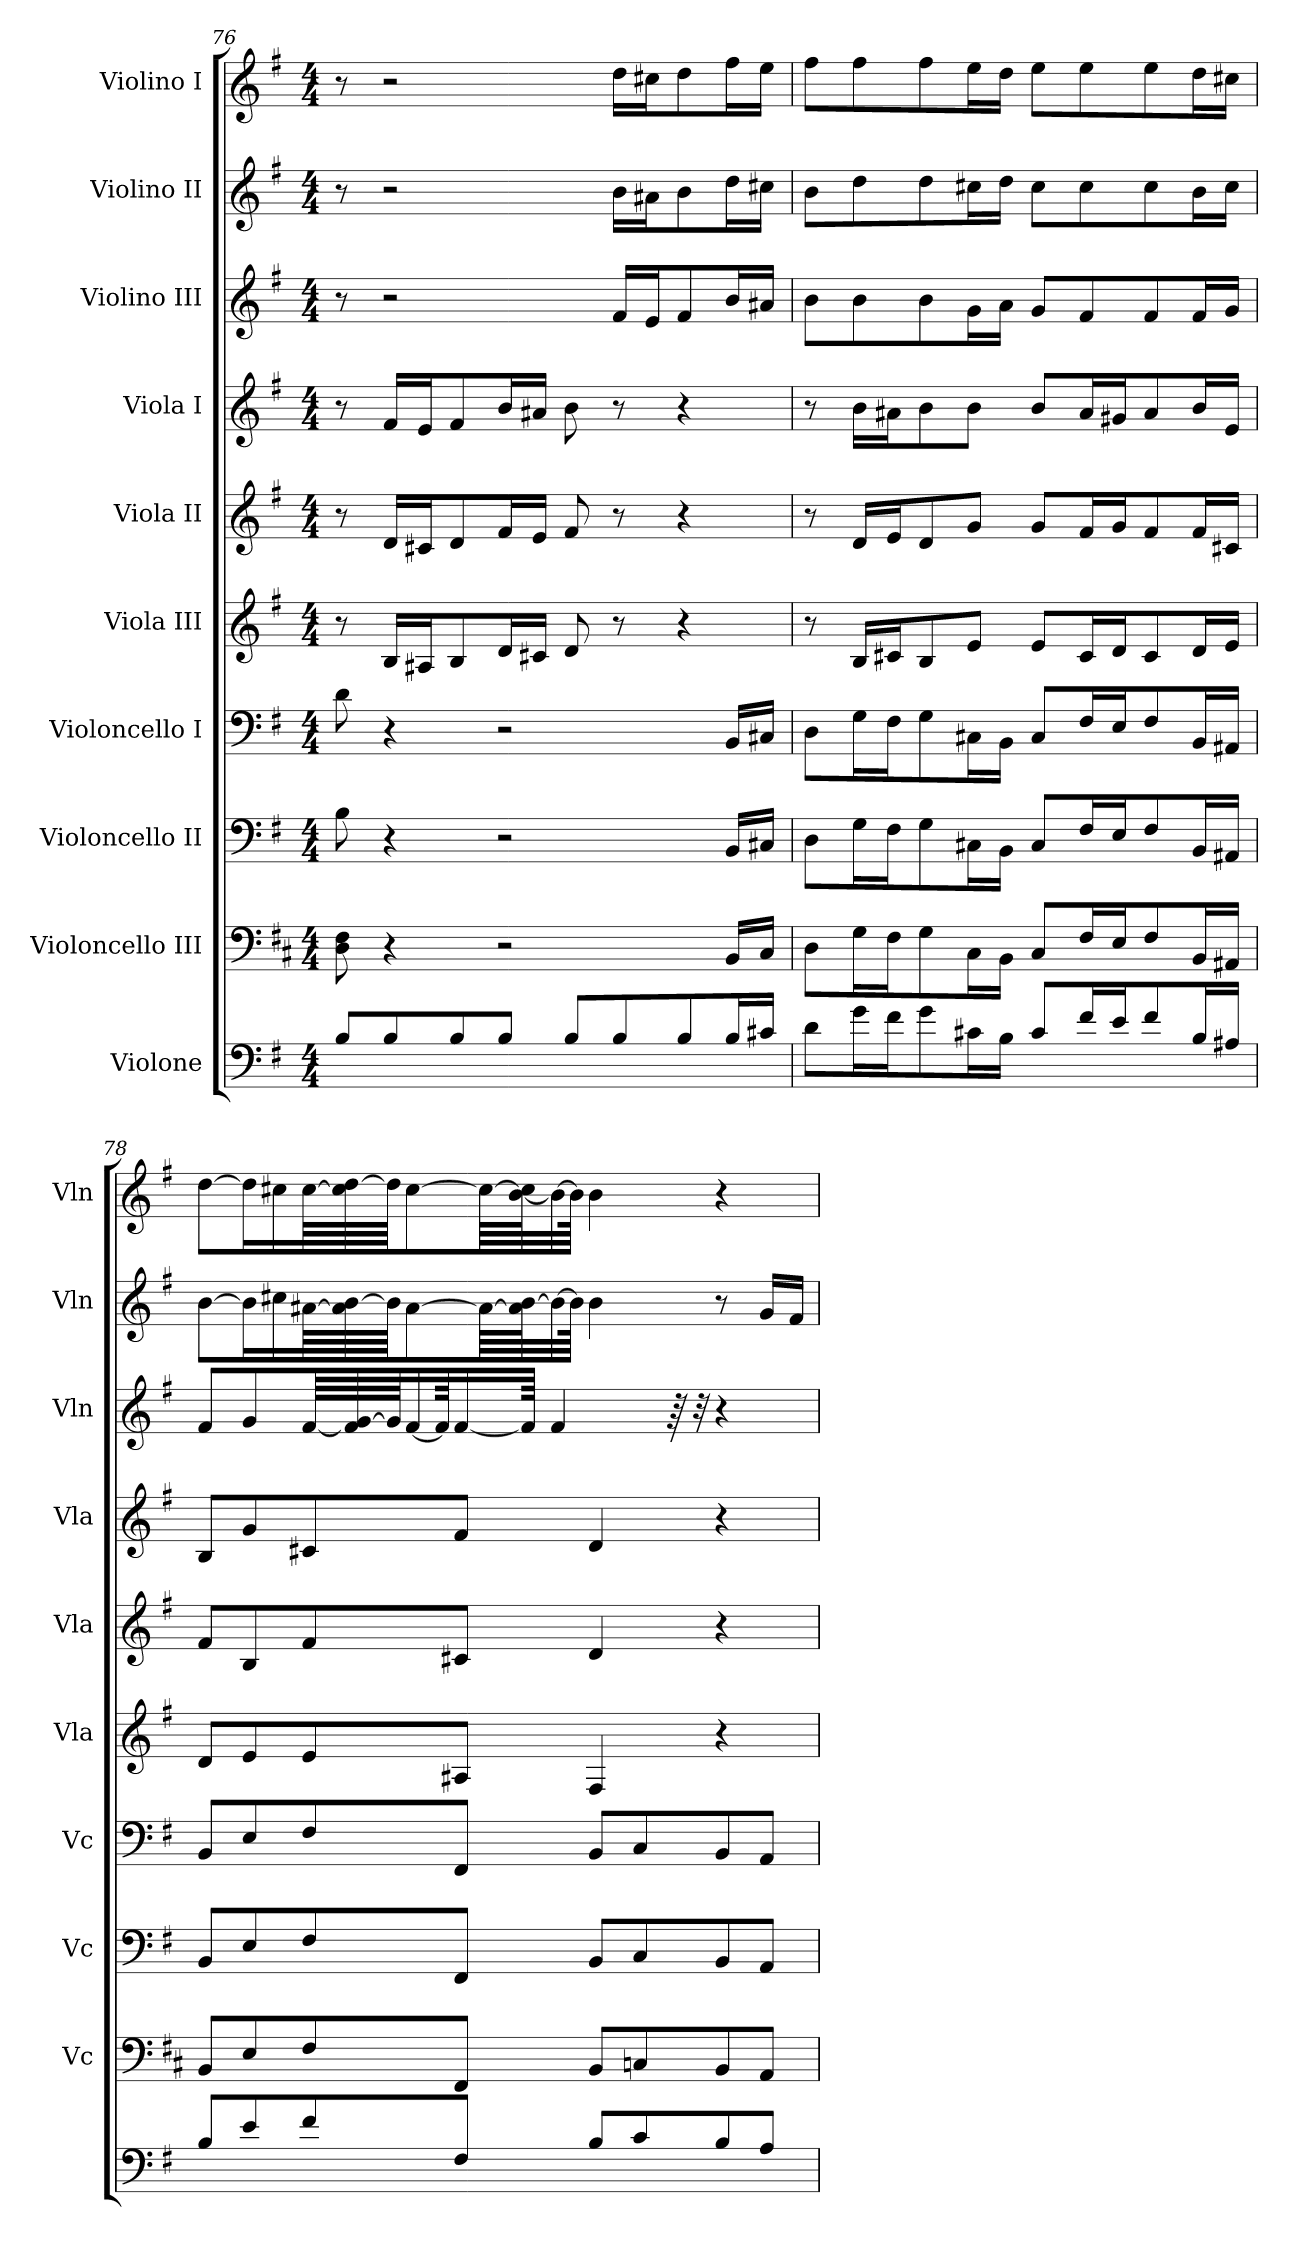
**kern	**kern	**kern	**kern	**kern	**kern	**kern	**kern	**kern	**kern
*part10	*part9	*part8	*part7	*part6	*part5	*part4	*part3	*part2	*part1
*staff10	*staff9	*staff8	*staff7	*staff6	*staff5	*staff4	*staff3	*staff2	*staff1
*I"Violone	*I"Violoncello III	*I"Violoncello  II	*I"Violoncello   I	*I"Viola       III	*I"Viola        II	*I"Viola         I	*I"Violino     III	*I"Violino      II	*I"Violino       I
*	*I'Vc	*I'Vc	*I'Vc	*I'Vla	*I'Vla	*I'Vla	*I'Vln	*I'Vln	*I'Vln
*clefF4	*clefF4	*clefF4	*clefF4	*clefG2	*clefG2	*clefG2	*clefG2	*clefG2	*clefG2
*ITrd7c12	*	*	*	*	*	*	*	*	*
*k[f#]	*k[f#c#]	*k[f#]	*k[f#]	*k[f#]	*k[f#]	*k[f#]	*k[f#]	*k[f#]	*k[f#]
*G:	*D:	*G:	*G:	*G:	*G:	*G:	*G:	*G:	*G:
*M4/4	*M4/4	*M4/4	*M4/4	*M4/4	*M4/4	*M4/4	*M4/4	*M4/4	*M4/4
=76	=76	=76	=76	=76	=76	=76	=76	=76	=76
8BB/L	8D\ 8F#\	8B\	8d\	8r	8r	8r	8r	8r	8r
8BB/	4r	4r	4r	16B/LL	16d/LL	16f#/LL	2r	2r	2r
.	.	.	.	16A#X/J	16c#X/J	16e/J	.	.	.
8BB/	.	.	.	8B/	8d/	8f#/	.	.	.
8BB/J	2r	2r	2r	16d/L	16f#/L	16b/L	.	.	.
.	.	.	.	16c#X/JJ	16e/JJ	16a#X/JJ	.	.	.
8BB/L	.	.	.	8d/	8f#/	8b\	.	.	.
8BB/	.	.	.	8r	8r	8r	16f#/LL	16b\LL	16dd\LL
.	.	.	.	.	.	.	16e/J	16a#X\J	16cc#X\J
8BB/	.	.	.	4r	4r	4r	8f#/	8b\	8dd\
16BB/L	16BB/LL	16BB/LL	16BB/LL	.	.	.	16b/L	16dd\L	16ff#\L
16C#X/JJ	16C#/JJ	16C#X/JJ	16C#X/JJ	.	.	.	16a#X/JJ	16cc#X\JJ	16ee\JJ
!!LO:PB:g=z
=77	=77	=77	=77	=77	=77	=77	=77	=77	=77
8D\L	8D\L	8D\L	8D\L	8r	8r	8r	8b\L	8b\L	8ff#\L
16G\L	16G\L	16G\L	16G\L	16B/LL	16d/LL	16b\LL	8b\	8dd\	8ff#\
16F#\J	16F#\J	16F#\J	16F#\J	16c#X/J	16e/J	16a#X\J	.	.	.
8G\	8G\	8G\	8G\	8B/	8d/	8b\	8b\	8dd\	8ff#\
16C#X\L	16C#\L	16C#X\L	16C#X\L	8e/J	8g/J	8b\J	16g\L	16cc#X\L	16ee\L
16BB\JJ	16BB\JJ	16BB\JJ	16BB\JJ	.	.	.	16a\JJ	16dd\JJ	16dd\JJ
8C#/L	8C#/L	8C#/L	8C#/L	8e/L	8g/L	8b/L	8g/L	8cc#\L	8ee\L
16F#/L	16F#/L	16F#/L	16F#/L	16c#/L	16f#/L	16a#/L	8f#/	8cc#\	8ee\
16E/J	16E/J	16E/J	16E/J	16d/J	16g/J	16g#X/J	.	.	.
8F#/	8F#/	8F#/	8F#/	8c#/	8f#/	8a#/	8f#/	8cc#\	8ee\
16BB/L	16BB/L	16BB/L	16BB/L	16d/L	16f#/L	16b/L	16f#/L	16b\L	16dd\L
16AA#X/JJ	16AA#X/JJ	16AA#X/JJ	16AA#X/JJ	16e/JJ	16c#X/JJ	16e/JJ	16g/JJ	16cc#\JJ	16cc#X\JJ
=78	=78	=78	=78	=78	=78	=78	=78	=78	=78
8BB/L	8BB/L	8BB/L	8BB/L	8d/L	8f#/L	8B/L	8f#/L	[8b\L	[8dd\L
8E/	8E/	8E/	8E/	8e/	8B/	8g/	8g/	16b\L]	16dd\L]
.	.	.	.	.	.	.	.	16cc#X\	16cc#X\
8F#/	8F#/	8F#/	8F#/	8e/	8f#/	8c#X/	[64f#/LLL	[64a#X\LL	[64cc#\LL
.	.	.	.	.	.	.	64f#/] [64g/	64a#\] [64b\	64cc#\] [64dd\
.	.	.	.	.	.	.	64g/JJ]	64b\JJJ]	64dd\JJJ]
.	.	.	.	.	.	.	[16f#/	[8a#\	[8cc#\
.	.	.	.	.	.	.	64f#/KK]	.	.
8FF#/J	8FF#/J	8FF#/J	8FF#/J	8A#X/J	8c#X/J	8f#/J	[16f#/	.	.
.	.	.	.	.	.	.	.	64a#\LLL_	64cc#\LLL_
.	.	.	.	.	.	.	64f#/JJkk]	64a#\] [64b\J	[64b\ 64cc#\]J
.	.	.	.	.	.	.	4f#/	32b\_	32b\_
.	.	.	.	.	.	.	.	64b\JJJk]	64b\JJJk]
8BB/L	8BB/L	8BB/L	8BB/L	4F#/	4d/	4d/	.	4b\	4b\
8C/	8Cn/	8C/	8C/	.	.	.	.	.	.
.	.	.	.	.	.	.	64r	.	.
.	.	.	.	.	.	.	32r	.	.
8BB/	8BB/	8BB/	8BB/	4r	4r	4r	4r	8r	4r
8AA/J	8AA/J	8AA/J	8AA/J	.	.	.	.	16g/LL	.
.	.	.	.	.	.	.	.	16f#/JJ	.
=	=	=	=	=	=	=	=	=	=
*-	*-	*-	*-	*-	*-	*-	*-	*-	*-
